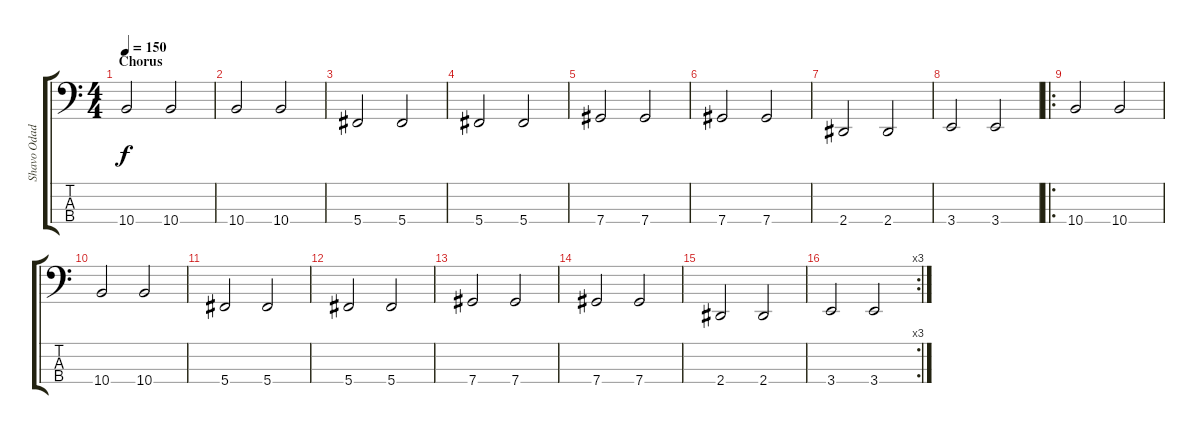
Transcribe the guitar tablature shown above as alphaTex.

\track ("Shavo Odadjian" "Shavo Odad") {instrument electricbassfinger}
\staff {score tabs}
\tuning (Gb2 Db2 Ab1 Db1) {hide}
\ts (4 4)
\section ("" "Chorus")
\tempo 150
\clef f4
\ks c
10.4.2{dy f} 10.4.2 |
10.4.2 10.4.2 |
5.4.2 5.4.2 |
5.4.2 5.4.2 |
7.4.2 7.4.2 |
7.4.2 7.4.2 |
2.4.2 2.4.2 |
3.4.2 3.4.2 |
\ro
10.4.2 10.4.2 |
10.4.2 10.4.2 |
5.4.2 5.4.2 |
5.4.2 5.4.2 |
7.4.2 7.4.2 |
7.4.2 7.4.2 |
2.4.2 2.4.2 |
\rc 3
3.4.2 3.4.2
